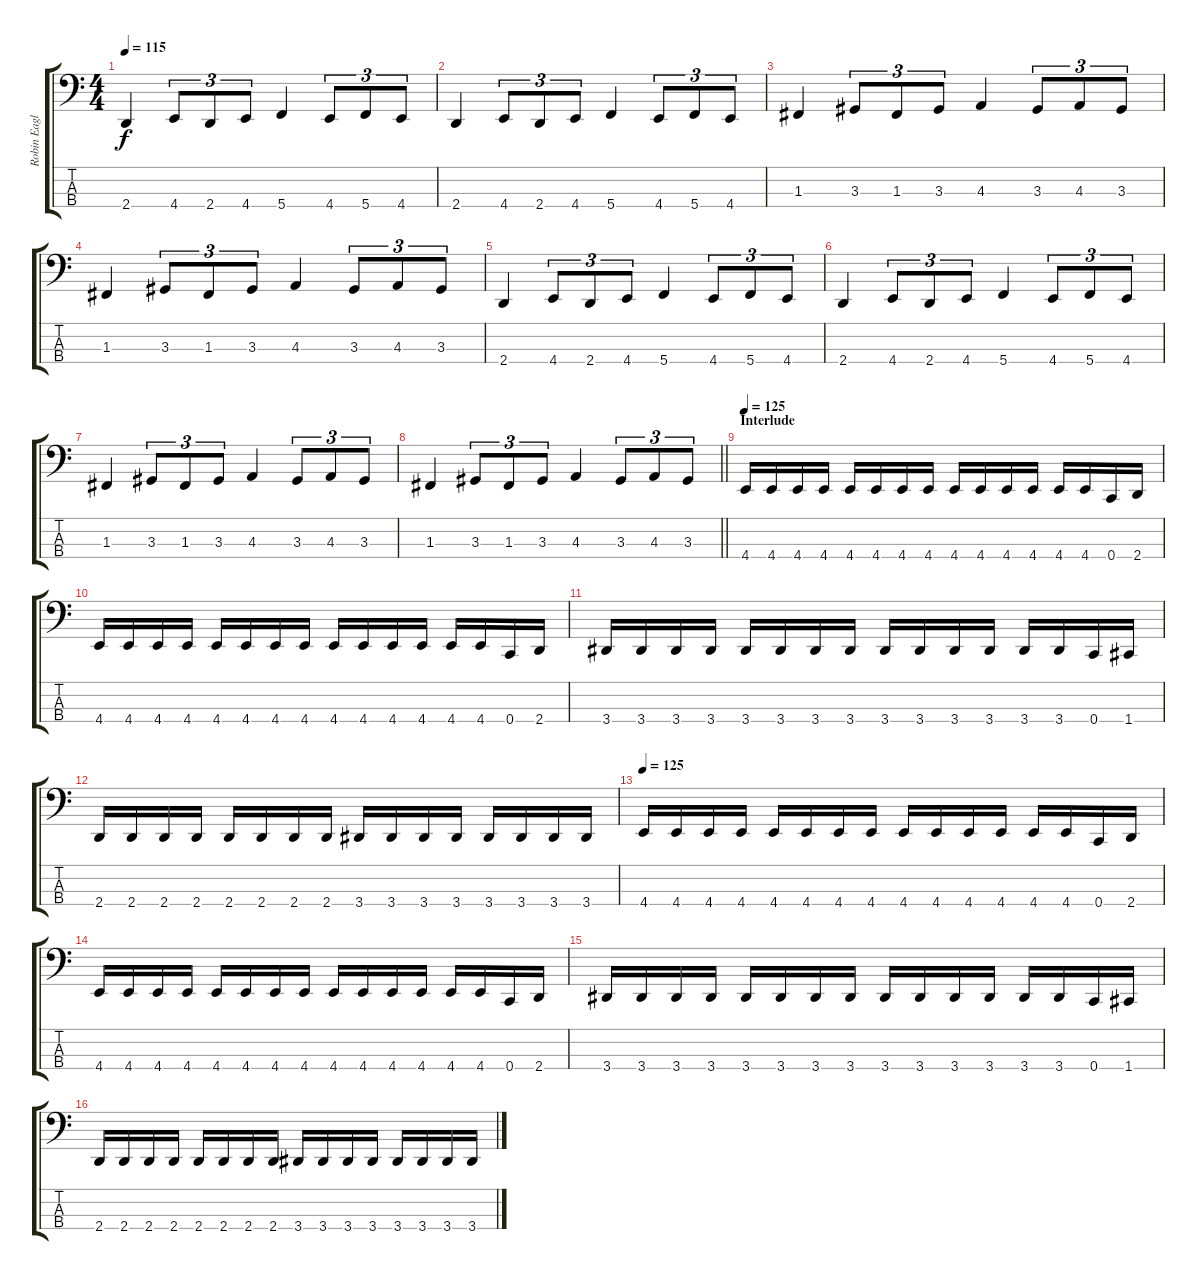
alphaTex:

\track ("Robin Eaglestone" "Robin Eagl") {instrument electricbasspick}
\staff {score tabs}
\tuning (Eb2 Bb1 F1 C1) {hide}
\ts (4 4)
\tempo 115
\clef f4
\ks c
2.4.4{dy f} 4.4.8{tu (3 2)} 2.4.8{tu (3 2)} 4.4.8{tu (3 2)} 5.4.4 4.4.8{tu (3 2)} 5.4.8{tu (3 2)} 4.4.8{tu (3 2)} |
2.4.4 4.4.8{tu (3 2)} 2.4.8{tu (3 2)} 4.4.8{tu (3 2)} 5.4.4 4.4.8{tu (3 2)} 5.4.8{tu (3 2)} 4.4.8{tu (3 2)} |
1.3.4 3.3.8{tu (3 2)} 1.3.8{tu (3 2)} 3.3.8{tu (3 2)} 4.3.4 3.3.8{tu (3 2)} 4.3.8{tu (3 2)} 3.3.8{tu (3 2)} |
1.3.4 3.3.8{tu (3 2)} 1.3.8{tu (3 2)} 3.3.8{tu (3 2)} 4.3.4 3.3.8{tu (3 2)} 4.3.8{tu (3 2)} 3.3.8{tu (3 2)} |
2.4.4 4.4.8{tu (3 2)} 2.4.8{tu (3 2)} 4.4.8{tu (3 2)} 5.4.4 4.4.8{tu (3 2)} 5.4.8{tu (3 2)} 4.4.8{tu (3 2)} |
2.4.4 4.4.8{tu (3 2)} 2.4.8{tu (3 2)} 4.4.8{tu (3 2)} 5.4.4 4.4.8{tu (3 2)} 5.4.8{tu (3 2)} 4.4.8{tu (3 2)} |
1.3.4 3.3.8{tu (3 2)} 1.3.8{tu (3 2)} 3.3.8{tu (3 2)} 4.3.4 3.3.8{tu (3 2)} 4.3.8{tu (3 2)} 3.3.8{tu (3 2)} |
\barLineRight lightlight
1.3.4 3.3.8{tu (3 2)} 1.3.8{tu (3 2)} 3.3.8{tu (3 2)} 4.3.4 3.3.8{tu (3 2)} 4.3.8{tu (3 2)} 3.3.8{tu (3 2)} |
\section ("" "Interlude")
\tempo 125
4.4.16 4.4.16 4.4.16 4.4.16 4.4.16 4.4.16 4.4.16 4.4.16 4.4.16 4.4.16 4.4.16 4.4.16 4.4.16 4.4.16 0.4.16 2.4.16 |
4.4.16 4.4.16 4.4.16 4.4.16 4.4.16 4.4.16 4.4.16 4.4.16 4.4.16 4.4.16 4.4.16 4.4.16 4.4.16 4.4.16 0.4.16 2.4.16 |
3.4.16 3.4.16 3.4.16 3.4.16 3.4.16 3.4.16 3.4.16 3.4.16 3.4.16 3.4.16 3.4.16 3.4.16 3.4.16 3.4.16 0.4.16 1.4.16 |
2.4.16 2.4.16 2.4.16 2.4.16 2.4.16 2.4.16 2.4.16 2.4.16 3.4.16 3.4.16 3.4.16 3.4.16 3.4.16 3.4.16 3.4.16 3.4.16 |
\tempo 125
4.4.16 4.4.16 4.4.16 4.4.16 4.4.16 4.4.16 4.4.16 4.4.16 4.4.16 4.4.16 4.4.16 4.4.16 4.4.16 4.4.16 0.4.16 2.4.16 |
4.4.16 4.4.16 4.4.16 4.4.16 4.4.16 4.4.16 4.4.16 4.4.16 4.4.16 4.4.16 4.4.16 4.4.16 4.4.16 4.4.16 0.4.16 2.4.16 |
3.4.16 3.4.16 3.4.16 3.4.16 3.4.16 3.4.16 3.4.16 3.4.16 3.4.16 3.4.16 3.4.16 3.4.16 3.4.16 3.4.16 0.4.16 1.4.16 |
2.4.16 2.4.16 2.4.16 2.4.16 2.4.16 2.4.16 2.4.16 2.4.16 3.4.16 3.4.16 3.4.16 3.4.16 3.4.16 3.4.16 3.4.16 3.4.16
